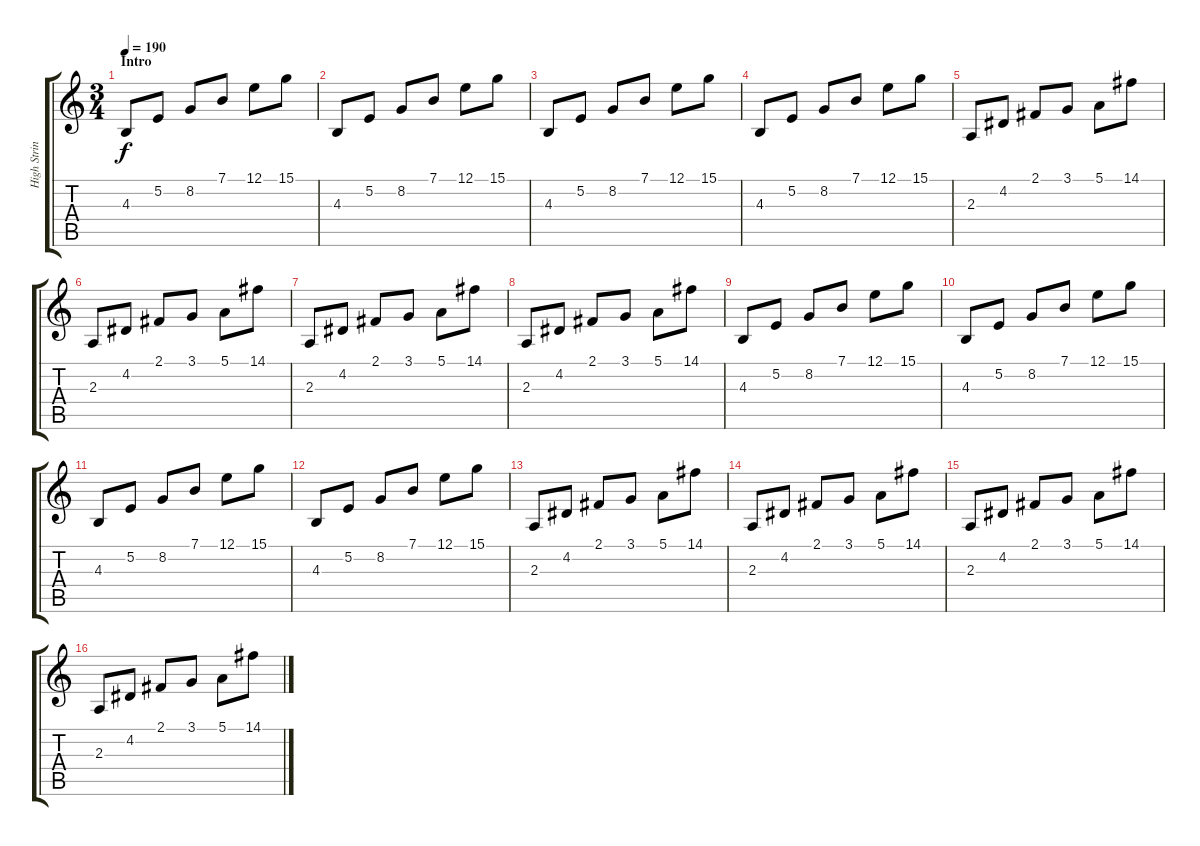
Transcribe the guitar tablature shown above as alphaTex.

\track ("High Strings" "High Strin") {instrument stringensemble1}
\staff {score tabs}
\tuning (E4 B3 G3 D3 A2 E2) {hide}
\ts (3 4)
\section ("" "Intro")
\tempo 190
\clef g2
\ks c
4.3.8{dy f instrument stringensemble1} 5.2.8 8.2.8 7.1.8 12.1.8 15.1.8 |
4.3.8 5.2.8 8.2.8 7.1.8 12.1.8 15.1.8 |
4.3.8 5.2.8 8.2.8 7.1.8 12.1.8 15.1.8 |
4.3.8 5.2.8 8.2.8 7.1.8 12.1.8 15.1.8 |
2.3.8 4.2.8 2.1.8 3.1.8 5.1.8 14.1.8 |
2.3.8 4.2.8 2.1.8 3.1.8 5.1.8 14.1.8 |
2.3.8 4.2.8 2.1.8 3.1.8 5.1.8 14.1.8 |
2.3.8 4.2.8 2.1.8 3.1.8 5.1.8 14.1.8 |
4.3.8 5.2.8 8.2.8 7.1.8 12.1.8 15.1.8 |
4.3.8 5.2.8 8.2.8 7.1.8 12.1.8 15.1.8 |
4.3.8 5.2.8 8.2.8 7.1.8 12.1.8 15.1.8 |
4.3.8 5.2.8 8.2.8 7.1.8 12.1.8 15.1.8 |
2.3.8 4.2.8 2.1.8 3.1.8 5.1.8 14.1.8 |
2.3.8 4.2.8 2.1.8 3.1.8 5.1.8 14.1.8 |
2.3.8 4.2.8 2.1.8 3.1.8 5.1.8 14.1.8 |
2.3.8 4.2.8 2.1.8 3.1.8 5.1.8 14.1.8
